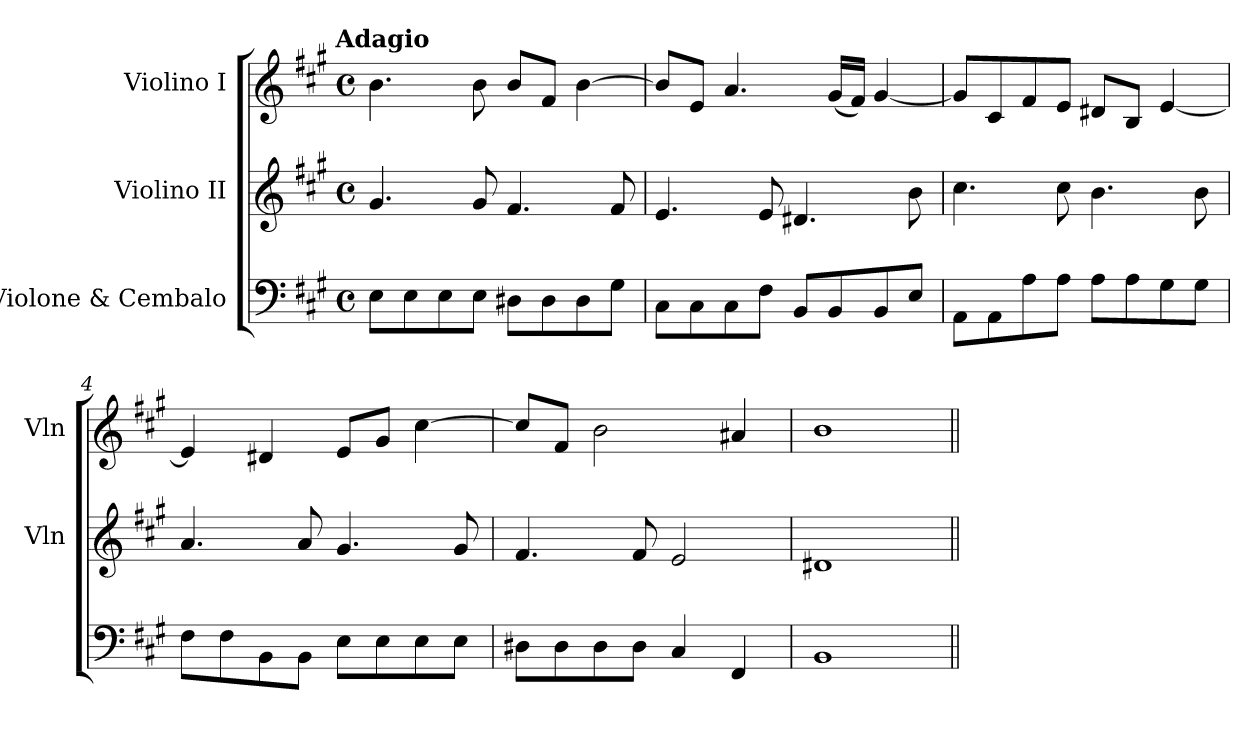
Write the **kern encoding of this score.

**kern	**kern	**kern
*part3	*part2	*part1
*staff3	*staff2	*staff1
*I"Violone & Cembalo	*I"Violino II	*I"Violino I
*	*I'Vln	*I'Vln
*clefF4	*clefG2	*clefG2
*k[f#c#g#]	*k[f#c#g#]	*k[f#c#g#]
!!LO:TX:omd:t=Adagio
*M4/4	*M4/4	*M4/4
*met(c)	*met(c)	*met(c)
*MM36	*MM36	*MM36
=1	=1	=1
8EL	4.g#	4.b
8E	.	.
8E	.	.
8EJ	8g#	8b
8D#XL	4.f#	8bL
8D#	.	8f#J
8D#	.	[4b
8G#J	8f#	.
=2	=2	=2
8C#L	4.e	8bL]
8C#	.	8eJ
8C#	.	4.a
8F#J	8e	.
8BBL	4.d#X	.
8BB	.	(16g#LL
.	.	16f#JJ)
8BB	.	[4g#
8EJ	8b	.
=3	=3	=3
8AAL	4.cc#	8g#L]
8AA	.	8c#
8A	.	8f#
8AJ	8cc#	8eJ
8AL	4.b	8d#XL
8A	.	8BJ
8G#	.	[4e
8G#J	8b	.
=4	=4	=4
8F#L	4.a	4e]
8F#	.	.
8BB	.	4d#X
8BBJ	8a	.
8EL	4.g#	8eL
8E	.	8g#J
8E	.	[4cc#
8EJ	8g#	.
=5	=5	=5
8D#XL	4.f#	8cc#L]
8D#	.	8f#J
8D#	.	2b
8D#J	8f#	.
4C#	2e	.
4FF#	.	4a#X
=6	=6	=6
1BB	1d#X	1b
=||	=||	=||
*-	*-	*-
